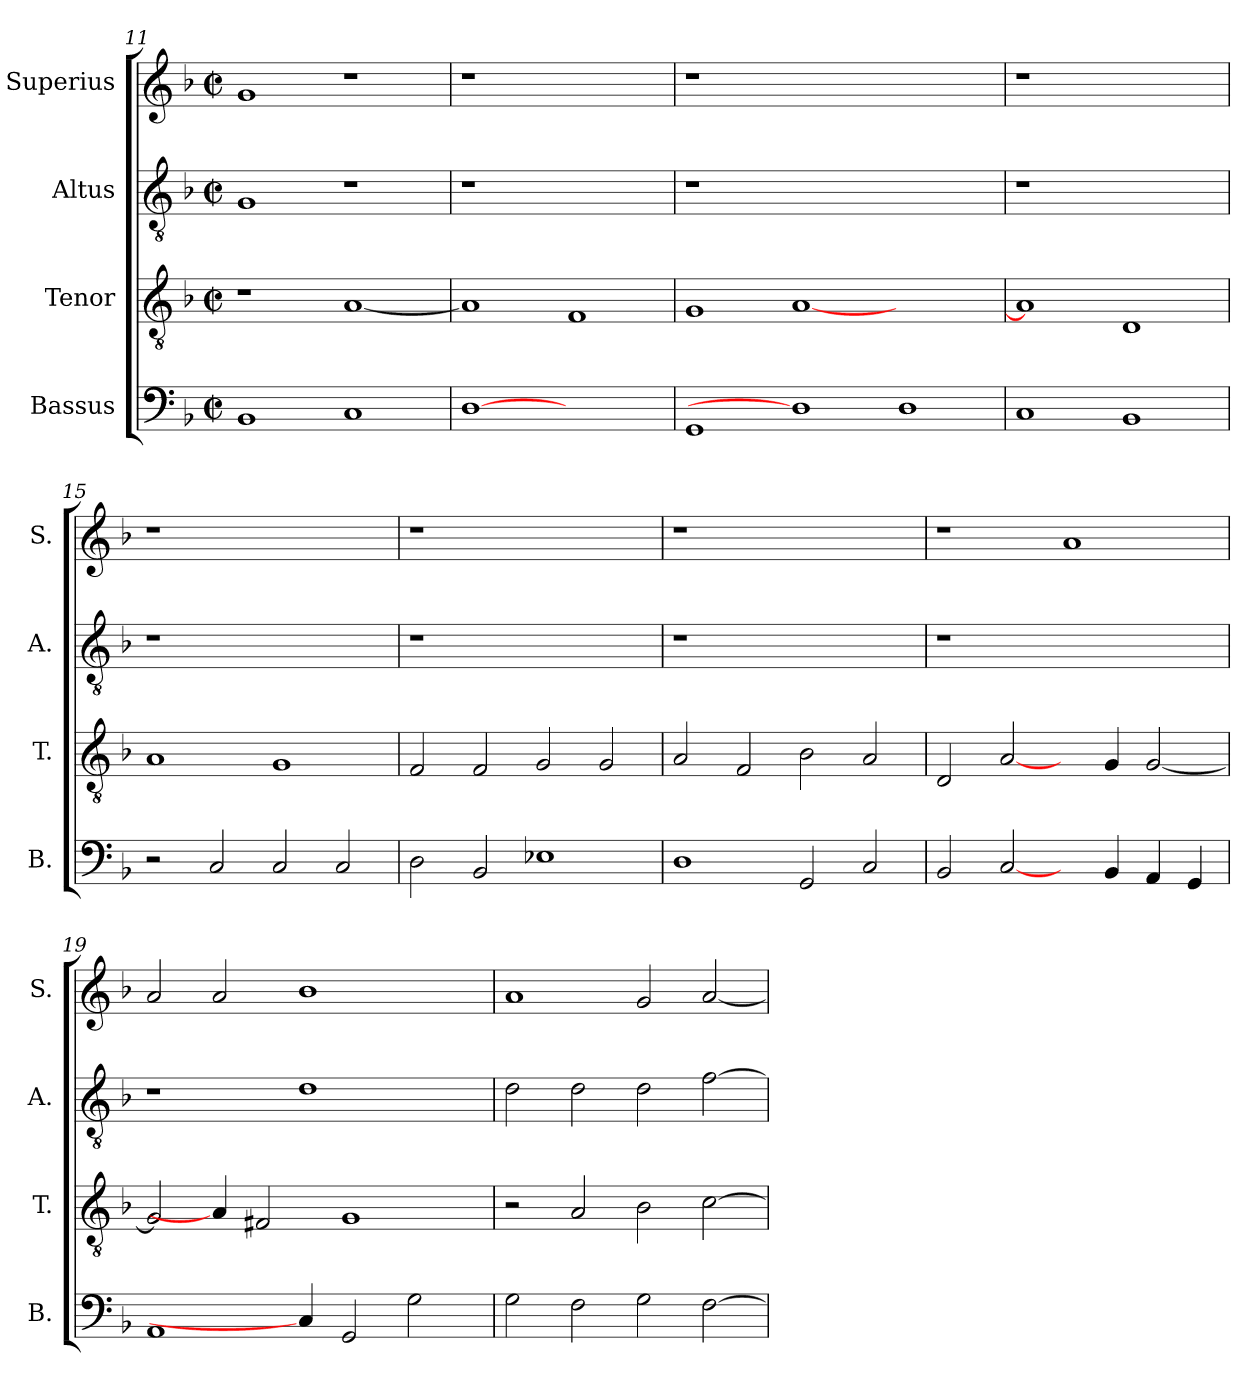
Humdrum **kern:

**kern	**kern	**kern	**kern
*part4	*part3	*part2	*part1
*staff4	*staff3	*staff2	*staff1
*I"Bassus	*I"Tenor	*I"Altus	*I"Superius
*I'B.	*I'T.	*I'A.	*I'S.
*clefF4	*clefGv2	*clefGv2	*clefG2
*	*ITrd7c12	*ITrd7c12	*
*k[b-]	*k[b-]	*k[b-]	*k[b-]
*F:	*F:	*F:	*F:
*M2/2	*M2/2	*M2/2	*M2/2
*met(c|)	*met(c|)	*met(c|)	*met(c|)
=11	=11	=11	=11
1BB-i	1r	1GGi	1gi
1Ci	[<1AAi	1r	1r
!!LO:PB:g=z
=12	=12	=12	=12
!	!	!LO:N:vis=1	!LO:N:vis=1
[1Di	1AAi]	1r	1r
1ryy	1FFi	1ryy	1ryy
=13	=13	=13	=13
!	!	!LO:N:vis=1	!LO:N:vis=1
1GGi	1GGi	1r	1r
1Di]	[<1AAi	0ryy	0ryy
1Di	1ryy	.	.
=14	=14	=14	=14
!	!	!LO:N:vis=1	!LO:N:vis=1
1Ci	1AAi]	1r	1r
1BB-i	1DDi	1ryy	1ryy
=15	=15	=15	=15
!	!	!LO:N:vis=1	!LO:N:vis=1
2r	1AAi	1r	1r
2Ci/	.	.	.
2Ci/	1GGi	1ryy	1ryy
2Ci/	.	.	.
=16	=16	=16	=16
!	!	!LO:N:vis=1	!LO:N:vis=1
2Di\	2FFi/	1r	1r
2BB-i/	2FFi/	.	.
1E-Xi	2GGi/	1ryy	1ryy
.	2GGi/	.	.
=17	=17	=17	=17
!	!	!LO:N:vis=1	!LO:N:vis=1
1Di	2AAi/	1r	1r
.	2FFi/	.	.
2GGi/	2BB-i\	1ryy	1ryy
2Ci/	2AAi/	.	.
!!LO:LB:g=z
=18	=18	=18	=18
!	!	!LO:N:vis=1	!
2BB-i/	2DDi/	1r	1r
[2Ci/	[2AAi/	.	.
4ryy	4ryy	1ryy	1ai
4BB-i/	4GGi/	.	.
4AAi/	[<2GGi/	.	.
4GGi/	.	.	.
=19	=19	=19	=19
1AAi	2GGi/]	1r	2ai/
.	4AAi/]	.	2ai/
.	2FF#Xi/	.	.
4Ci/]	.	1Di	1b-i
2GGi/	1GGi	.	.
2Gi\	.	.	.
.	.	4ryy	4ryy
=20	=20	=20	=20
2Gi\	2r	2Di\	1ai
2Fi\	2AAi/	2Di\	.
2Gi\	2BB-i\	2Di\	2gi/
[>2Fi\	[>2Ci\	[>2Fi\	[<2ai/
=	=	=	=
*-	*-	*-	*-
